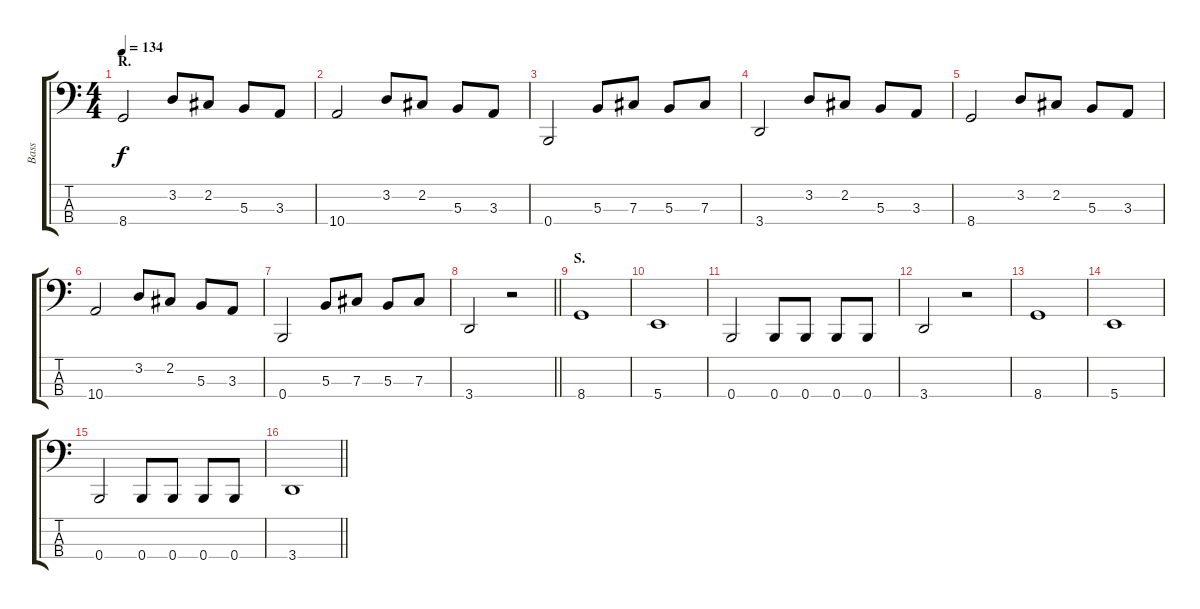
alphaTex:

\track ("Bass" "Bass") {instrument electricbasspick}
\staff {score tabs}
\tuning (E2 B1 Gb1 B0) {hide}
\ts (4 4)
\section ("" "R.")
\tempo 134
\clef f4
\ks c
8.4.2{dy f} 3.2.8 2.2.8 5.3.8 3.3.8 |
10.4.2 3.2.8 2.2.8 5.3.8 3.3.8 |
0.4.2 5.3.8 7.3.8 5.3.8 7.3.8 |
3.4.2 3.2.8 2.2.8 5.3.8 3.3.8 |
8.4.2 3.2.8 2.2.8 5.3.8 3.3.8 |
10.4.2 3.2.8 2.2.8 5.3.8 3.3.8 |
0.4.2 5.3.8 7.3.8 5.3.8 7.3.8 |
\barLineRight lightlight
3.4.2 r.2 |
\section ("" "S.")
8.4.1 |
5.4.1 |
0.4.2 0.4.8 0.4.8 0.4.8 0.4.8 |
3.4.2 r.2 |
8.4.1 |
5.4.1 |
0.4.2 0.4.8 0.4.8 0.4.8 0.4.8 |
\barLineRight lightlight
3.4.1
